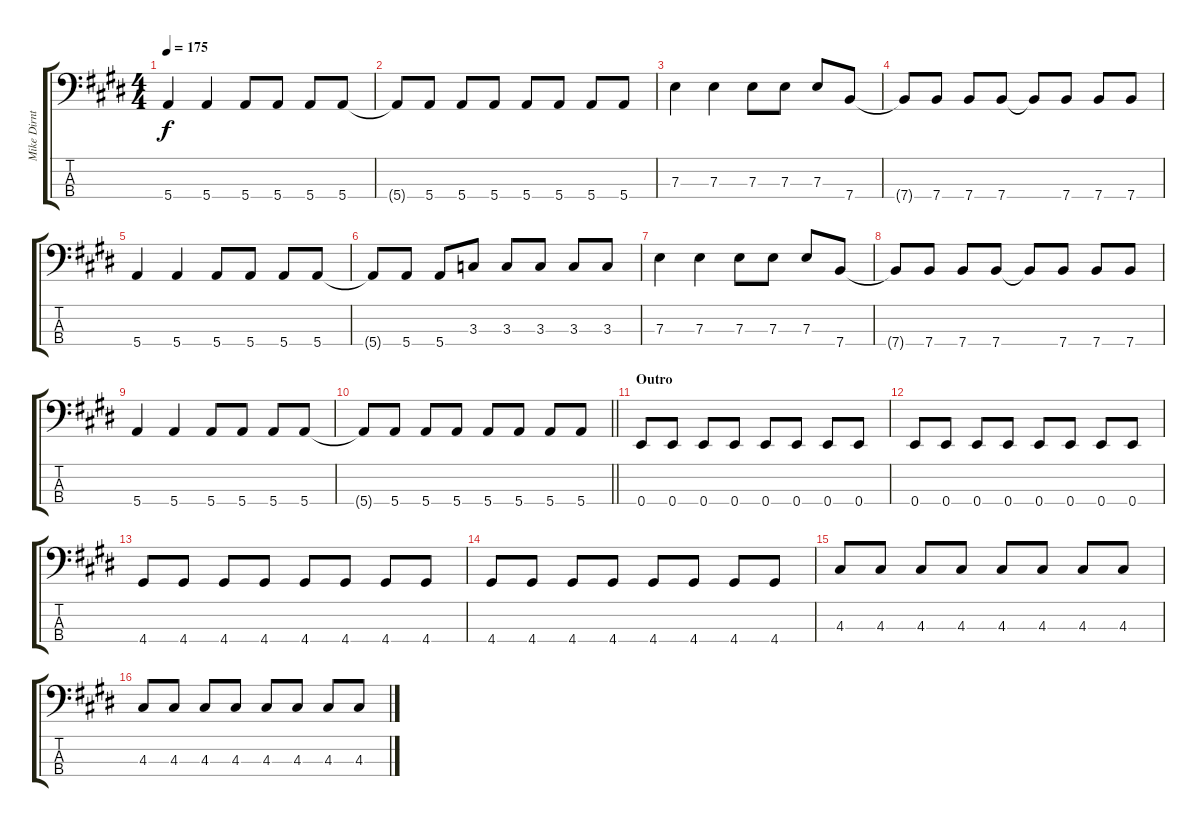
\track ("Mike Dirnt" "Mike Dirnt") {instrument electricbasspick}
\staff {score tabs}
\tuning (G2 D2 A1 E1) {hide}
\ts (4 4)
\tempo 175
\clef f4
\ks e
5.4.4{dy f} 5.4.4 5.4.8 5.4.8 5.4.8 5.4.8 |
5.4{t}.8 5.4.8 5.4.8 5.4.8 5.4.8 5.4.8 5.4.8 5.4.8 |
7.3.4 7.3.4 7.3.8 7.3.8 7.3.8 7.4.8 |
7.4{t}.8 7.4.8 7.4.8 7.4.8 7.4{t}.8 7.4.8 7.4.8 7.4.8 |
5.4.4 5.4.4 5.4.8 5.4.8 5.4.8 5.4.8 |
5.4{t}.8 5.4.8 5.4.8 3.3.8 3.3.8 3.3.8 3.3.8 3.3.8 |
7.3.4 7.3.4 7.3.8 7.3.8 7.3.8 7.4.8 |
7.4{t}.8 7.4.8 7.4.8 7.4.8 7.4{t}.8 7.4.8 7.4.8 7.4.8 |
5.4.4 5.4.4 5.4.8 5.4.8 5.4.8 5.4.8 |
\barLineRight lightlight
5.4{t}.8 5.4.8 5.4.8 5.4.8 5.4.8 5.4.8 5.4.8 5.4.8 |
\section ("" "Outro")
0.4.8 0.4.8 0.4.8 0.4.8 0.4.8 0.4.8 0.4.8 0.4.8 |
0.4.8 0.4.8 0.4.8 0.4.8 0.4.8 0.4.8 0.4.8 0.4.8 |
4.4.8 4.4.8 4.4.8 4.4.8 4.4.8 4.4.8 4.4.8 4.4.8 |
4.4.8 4.4.8 4.4.8 4.4.8 4.4.8 4.4.8 4.4.8 4.4.8 |
4.3.8 4.3.8 4.3.8 4.3.8 4.3.8 4.3.8 4.3.8 4.3.8 |
4.3.8 4.3.8 4.3.8 4.3.8 4.3.8 4.3.8 4.3.8 4.3.8
